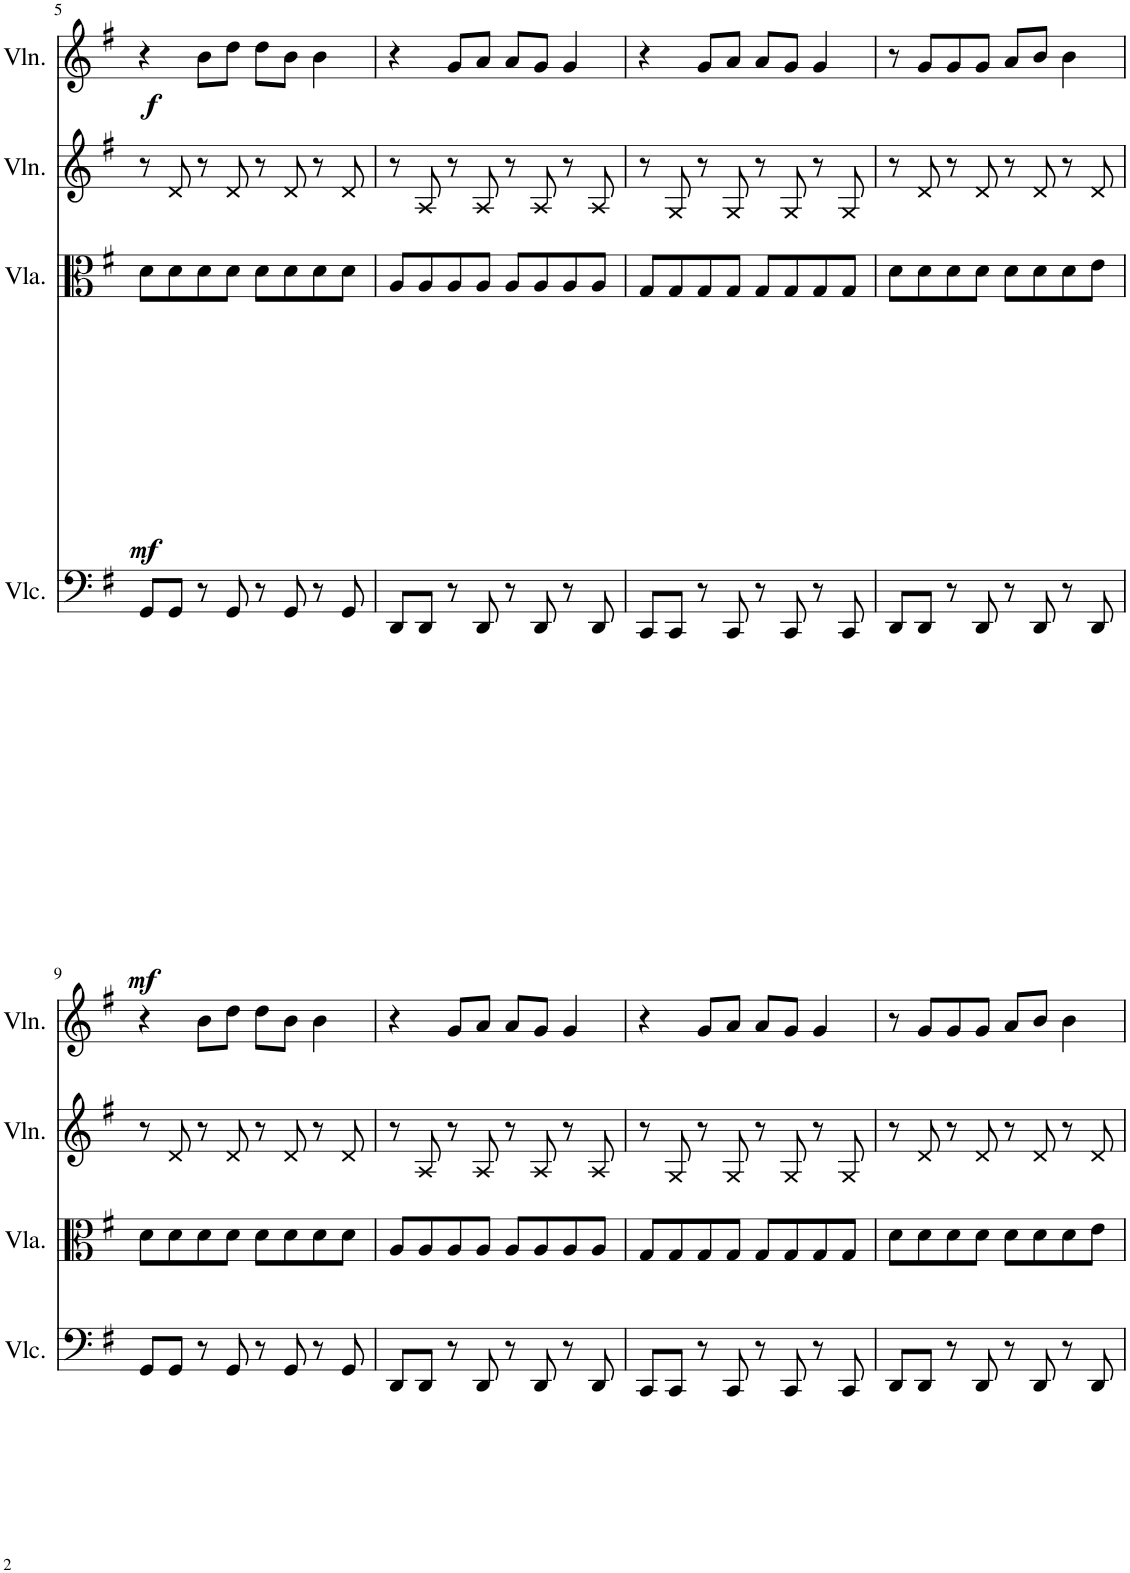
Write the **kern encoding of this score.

**kern	**dynam	**kern	**dynam	**kern	**kern	**dynam
*part4	*part4	*part3	*part3	*part2	*part1	*part1
*staff4	*staff4	*staff3	*staff3	*staff2	*staff1	*staff1
*I"Violoncello	*	*I"Viola	*	*I"Violin	*I"Violin	*
*I'Vlc.	*	*I'Vla.	*	*I'Vln.	*I'Vln.	*
!!LO:PB:g=z
*clefF4	*	*clefC3	*	*clefG2	*clefG2	*
*k[f#]	*	*k[f#]	*	*k[f#]	*k[f#]	*
*M4/4	*	*M4/4	*	*M4/4	*M4/4	*
=5	=5	=5	=5	=5	=5	=5
!	!LO:DY:b	!	!LO:DY:b	!	!	!LO:DY:b
8GG/L	mf	8d\L	mf	8r	4r	f
8GG/J	.	8d\	.	8d/	.	.
8r	.	8d\	.	8r	8b\L	.
8GG/	.	8d\J	.	8d/	8dd\J	.
8r	.	8d\L	.	8r	8dd\L	.
8GG/	.	8d\	.	8d/	8b\J	.
8r	.	8d\	.	8r	4b\	.
8GG/	.	8d\J	.	8d/	.	.
=6	=6	=6	=6	=6	=6	=6
8DD/L	.	8A/L	.	8r	4r	.
8DD/J	.	8A/	.	8A/	.	.
8r	.	8A/	.	8r	8g/L	.
8DD/	.	8A/J	.	8A/	8a/J	.
8r	.	8A/L	.	8r	8a/L	.
8DD/	.	8A/	.	8A/	8g/J	.
8r	.	8A/	.	8r	4g/	.
8DD/	.	8A/J	.	8A/	.	.
=7	=7	=7	=7	=7	=7	=7
8CC/L	.	8G/L	.	8r	4r	.
8CC/J	.	8G/	.	8G/	.	.
8r	.	8G/	.	8r	8g/L	.
8CC/	.	8G/J	.	8G/	8a/J	.
8r	.	8G/L	.	8r	8a/L	.
8CC/	.	8G/	.	8G/	8g/J	.
8r	.	8G/	.	8r	4g/	.
8CC/	.	8G/J	.	8G/	.	.
=8	=8	=8	=8	=8	=8	=8
8DD/L	.	8d\L	.	8r	8r	.
8DD/J	.	8d\	.	8d/	8g/L	.
8r	.	8d\	.	8r	8g/	.
8DD/	.	8d\J	.	8d/	8g/J	.
8r	.	8d\L	.	8r	8a/L	.
8DD/	.	8d\	.	8d/	8b/J	.
8r	.	8d\	.	8r	4b\	.
8DD/	.	8e\J	.	8d/	.	.
!!LO:LB:g=z
=9	=9	=9	=9	=9	=9	=9
8GG/L	.	8d\L	.	8r	4r	.
8GG/J	.	8d\	.	8d/	.	.
8r	.	8d\	.	8r	8b\L	.
8GG/	.	8d\J	.	8d/	8dd\J	.
8r	.	8d\L	.	8r	8dd\L	.
8GG/	.	8d\	.	8d/	8b\J	.
8r	.	8d\	.	8r	4b\	.
8GG/	.	8d\J	.	8d/	.	.
=10	=10	=10	=10	=10	=10	=10
8DD/L	.	8A/L	.	8r	4r	.
8DD/J	.	8A/	.	8A/	.	.
8r	.	8A/	.	8r	8g/L	.
8DD/	.	8A/J	.	8A/	8a/J	.
8r	.	8A/L	.	8r	8a/L	.
8DD/	.	8A/	.	8A/	8g/J	.
8r	.	8A/	.	8r	4g/	.
8DD/	.	8A/J	.	8A/	.	.
=11	=11	=11	=11	=11	=11	=11
8CC/L	.	8G/L	.	8r	4r	.
8CC/J	.	8G/	.	8G/	.	.
8r	.	8G/	.	8r	8g/L	.
8CC/	.	8G/J	.	8G/	8a/J	.
8r	.	8G/L	.	8r	8a/L	.
8CC/	.	8G/	.	8G/	8g/J	.
8r	.	8G/	.	8r	4g/	.
8CC/	.	8G/J	.	8G/	.	.
=12	=12	=12	=12	=12	=12	=12
8DD/L	.	8d\L	.	8r	8r	.
8DD/J	.	8d\	.	8d/	8g/L	.
8r	.	8d\	.	8r	8g/	.
8DD/	.	8d\J	.	8d/	8g/J	.
8r	.	8d\L	.	8r	8a/L	.
8DD/	.	8d\	.	8d/	8b/J	.
8r	.	8d\	.	8r	4b\	.
8DD/	.	8e\J	.	8d/	.	.
=	=	=	=	=	=	=
*-	*-	*-	*-	*-	*-	*-
